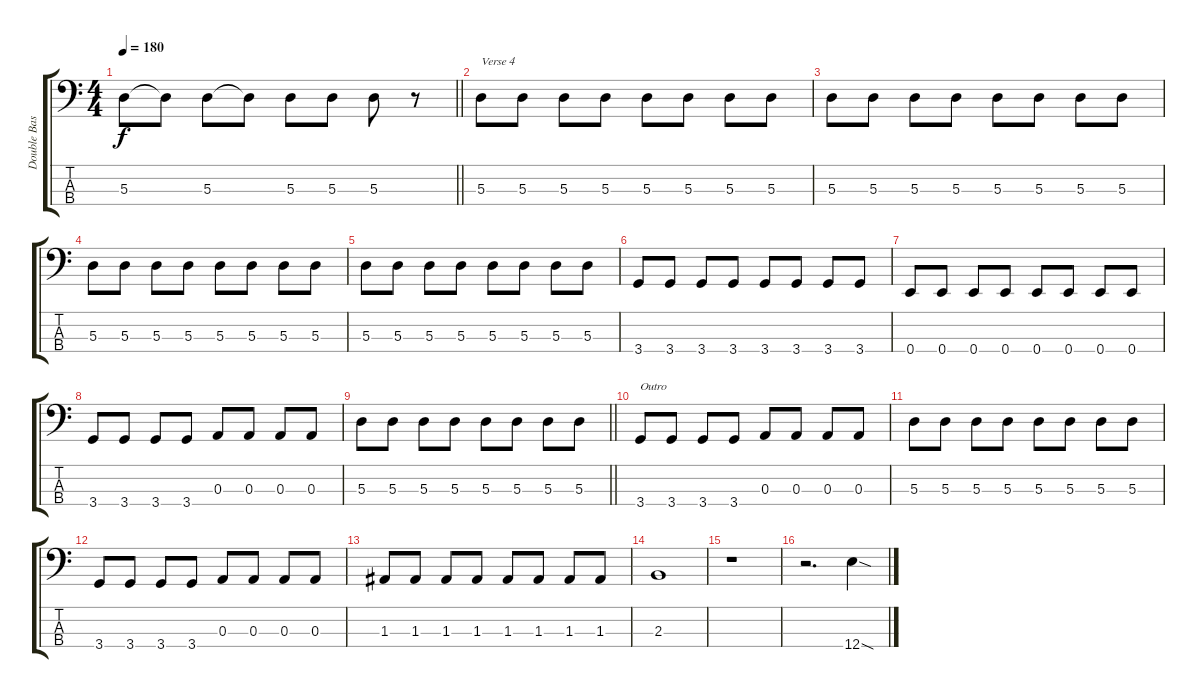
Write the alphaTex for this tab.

\track ("Double Bass" "Double Bas") {instrument fretlessbass}
\staff {score tabs}
\tuning (G2 D2 A1 E1) {hide}
\ts (4 4)
\tempo 180
\clef f4
\barLineRight lightlight
\ks c
5.3.8{dy f} 5.3{t}.8 5.3.8 5.3{t}.8 5.3.8 5.3.8 5.3.8 r.8 |
5.3.8{txt "Verse 4"} 5.3.8 5.3.8 5.3.8 5.3.8 5.3.8 5.3.8 5.3.8 |
5.3.8 5.3.8 5.3.8 5.3.8 5.3.8 5.3.8 5.3.8 5.3.8 |
5.3.8 5.3.8 5.3.8 5.3.8 5.3.8 5.3.8 5.3.8 5.3.8 |
5.3.8 5.3.8 5.3.8 5.3.8 5.3.8 5.3.8 5.3.8 5.3.8 |
3.4.8 3.4.8 3.4.8 3.4.8 3.4.8 3.4.8 3.4.8 3.4.8 |
0.4.8 0.4.8 0.4.8 0.4.8 0.4.8 0.4.8 0.4.8 0.4.8 |
3.4.8 3.4.8 3.4.8 3.4.8 0.3.8 0.3.8 0.3.8 0.3.8 |
\barLineRight lightlight
5.3.8 5.3.8 5.3.8 5.3.8 5.3.8 5.3.8 5.3.8 5.3.8 |
3.4.8{txt "Outro"} 3.4.8 3.4.8 3.4.8 0.3.8 0.3.8 0.3.8 0.3.8 |
5.3.8 5.3.8 5.3.8 5.3.8 5.3.8 5.3.8 5.3.8 5.3.8 |
3.4.8 3.4.8 3.4.8 3.4.8 0.3.8 0.3.8 0.3.8 0.3.8 |
1.3.8 1.3.8 1.3.8 1.3.8 1.3.8 1.3.8 1.3.8 1.3.8 |
2.3.1 |
r.1 |
r.2{d} 12.4{sod}.4
